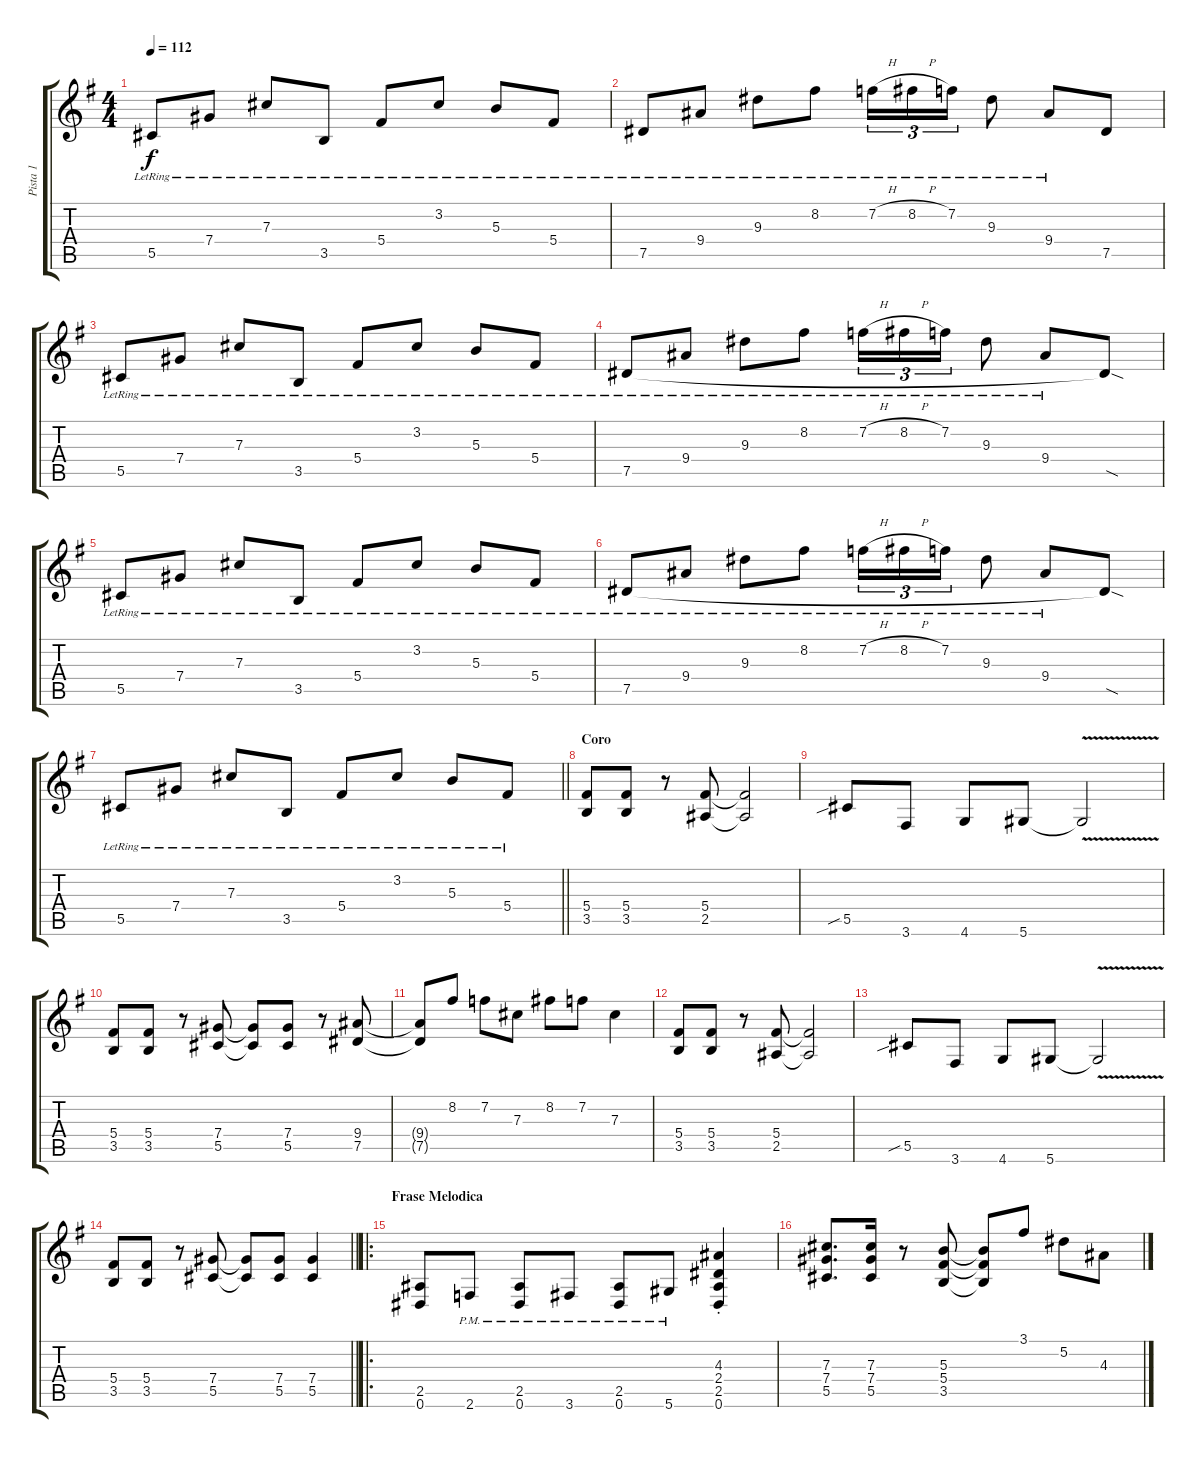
\track ("Pista 1" "Pista 1") {instrument distortionguitar}
\staff {score tabs}
\tuning (Eb4 Bb3 Gb3 Db3 Ab2 Eb2) {hide}
\ts (4 4)
\tempo 112
\clef g2
\ks g
5.5{lr}.8{dy f} 7.4{lr}.8 7.3{lr}.8 3.5{lr}.8 5.4{lr}.8 3.2{lr}.8 5.3{lr}.8 5.4{lr}.8 |
7.5{lr}.8{instrument acousticguitarsteel} 9.4{lr}.8 9.3{lr}.8 8.2{lr}.8 7.2{h lr}.16{tu (3 2)} 8.2{h lr}.16{tu (3 2)} 7.2{lr}.16{tu (3 2)} 9.3{lr}.8 9.4{lr}.8 7.5.8 |
5.5{lr}.8 7.4{lr}.8 7.3{lr}.8 3.5{lr}.8 5.4{lr}.8 3.2{lr}.8 5.3{lr}.8 5.4{lr}.8 |
7.5{lr}.8{instrument acousticguitarsteel} 9.4{lr}.8 9.3{lr}.8 8.2{lr}.8 7.2{h lr}.16{tu (3 2)} 8.2{h lr}.16{tu (3 2)} 7.2{lr}.16{tu (3 2)} 9.3{lr}.8 9.4{lr}.8 7.5{sod t}.8 |
5.5{lr}.8 7.4{lr}.8 7.3{lr}.8 3.5{lr}.8 5.4{lr}.8 3.2{lr}.8 5.3{lr}.8 5.4{lr}.8 |
7.5{lr}.8{instrument acousticguitarsteel} 9.4{lr}.8 9.3{lr}.8 8.2{lr}.8 7.2{h lr}.16{tu (3 2)} 8.2{h lr}.16{tu (3 2)} 7.2{lr}.16{tu (3 2)} 9.3{lr}.8 9.4{lr}.8 7.5{sod t}.8 |
\barLineRight lightlight
5.5{lr}.8 7.4{lr}.8 7.3{lr}.8 3.5{lr}.8 5.4{lr}.8 3.2{lr}.8 5.3{lr}.8 5.4{lr}.8 |
\section ("" "Coro")
(5.4 3.5).8{instrument distortionguitar} (5.4 3.5).8 r.8 (5.4 2.5).8 (5.4{t} 2.5{t}).2 |
5.5{sib}.8 3.6.8 4.6.8 5.6.8 5.6{v t}.2 |
(5.4 3.5).8 (5.4 3.5).8 r.8 (7.4 5.5).8 (7.4{t} 5.5{t}).8 (7.4 5.5).8 r.8 (9.4 7.5).8 |
(9.4{t} 7.5{t}).8 8.2.8 7.2.8 7.3.8 8.2.8 7.2.8 7.3.4 |
(5.4 3.5).8 (5.4 3.5).8 r.8 (5.4 2.5).8 (5.4{t} 2.5{t}).2 |
5.5{sib}.8 3.6.8 4.6.8 5.6.8 5.6{v t}.2 |
\barLineRight lightlight
(5.4 3.5).8 (5.4 3.5).8 r.8 (7.4 5.5).8 (7.4{t} 5.5{t}).8 (7.4 5.5).8 (7.4 5.5).4 |
\ro
\section ("" "Frase Melodica")
(2.5 0.6).8 2.6{pm}.8 (2.5{pm} 0.6{pm}).8 3.6{pm}.8 (2.5{pm} 0.6{pm}).8 5.6{pm}.8 (4.3 2.4 2.5 0.6{st}).4 |
(7.3 7.4 5.5).8{d} (7.3 7.4 5.5).16 r.8 (5.3 5.4 3.5).8 (5.3{t} 5.4{t} 3.5{t}).8 3.1.8 5.2.8 4.3.8
